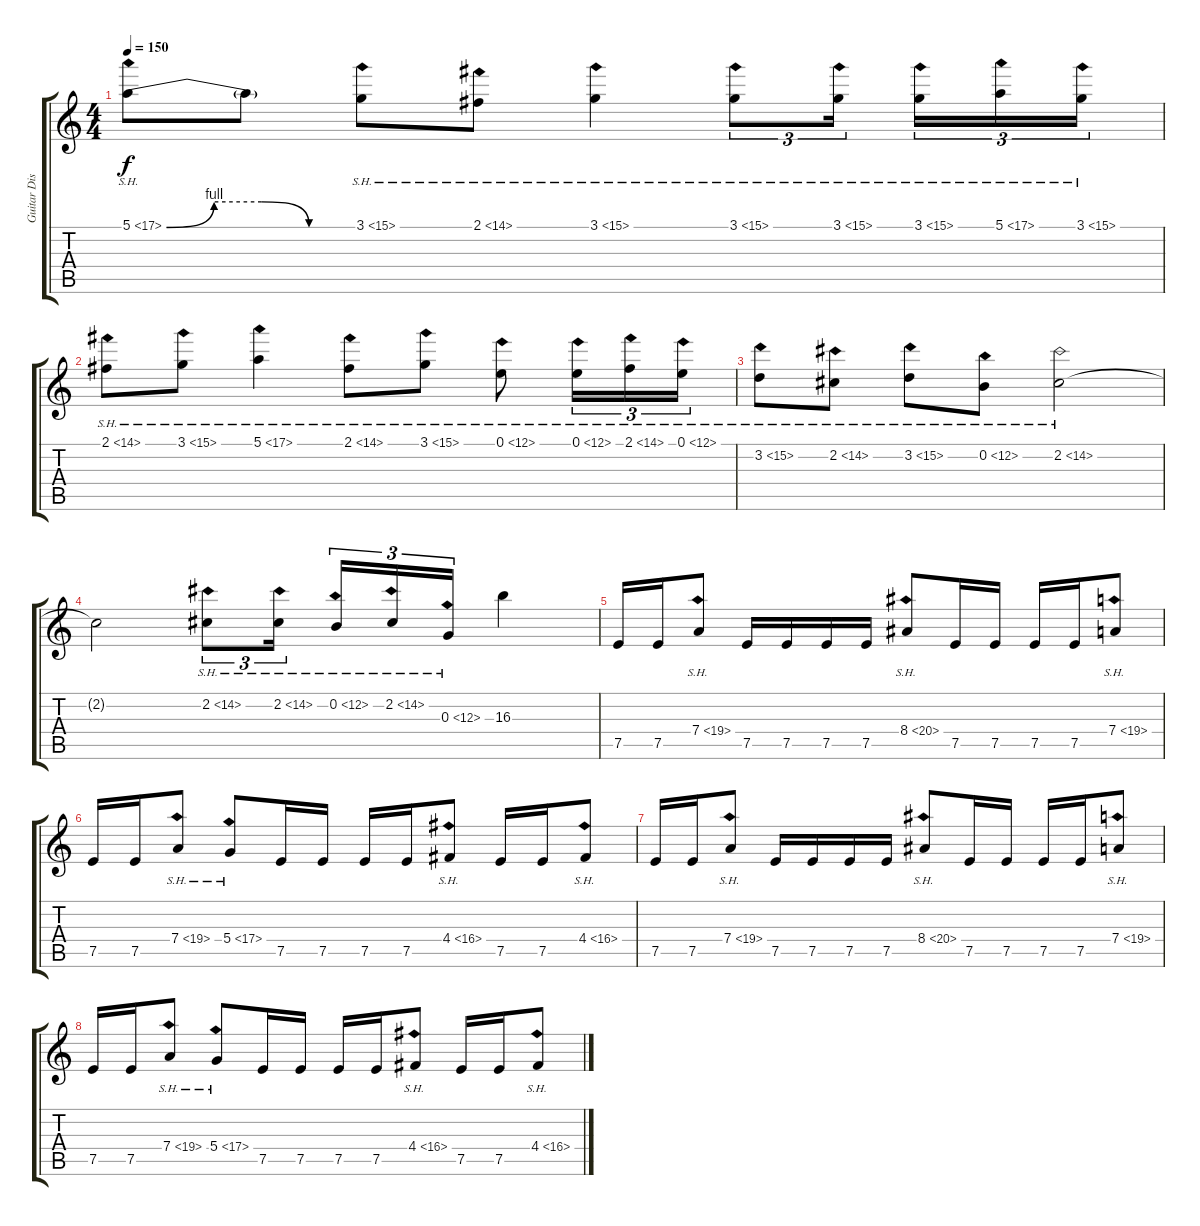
\track ("Guitar Distortion" "Guitar Dis") {instrument distortionguitar}
\staff {score tabs}
\tuning (E4 B3 G3 D3 A2 D2) {hide}
\ts (4 4)
\tempo 150
\clef g2
\ks c
5.1{be (custom 0 0 15 4 30 4 45 0 60 0) sh 12}.8{dy f} 5.1{t}.8 3.1{sh 12}.8 2.1{sh 12}.8 3.1{sh 12}.4 3.1{sh 12}.8{tu (3 2)} 3.1{sh 12}.16{tu (3 2)} 3.1{sh 12}.16{tu (3 2)} 5.1{sh 12}.16{tu (3 2)} 3.1{sh 12}.16{tu (3 2)} |
2.1{sh 12}.8 3.1{sh 12}.8 5.1{sh 12}.4 2.1{sh 12}.8 3.1{sh 12}.8 0.1{sh 12}.8 0.1{sh 12}.16{tu (3 2)} 2.1{sh 12}.16{tu (3 2)} 0.1{sh 12}.16{tu (3 2)} |
3.2{sh 12}.8 2.2{sh 12}.8 3.2{sh 12}.8 0.2{sh 12}.8 2.2{sh 12}.2 |
2.2{t}.2 2.2{sh 12}.8{tu (3 2)} 2.2{sh 12}.16{tu (3 2)} 0.2{sh 12}.16{tu (3 2)} 2.2{sh 12}.16{tu (3 2)} 0.3{sh 12}.16{tu (3 2)} 16.3.4 |
7.5.16 7.5.16 7.4{sh 12}.8 7.5.16 7.5.16 7.5.16 7.5.16 8.4{sh 12}.8 7.5.16 7.5.16 7.5.16 7.5.16 7.4{sh 12}.8 |
7.5.16 7.5.16 7.4{sh 12}.8 5.4{sh 12}.8 7.5.16 7.5.16 7.5.16 7.5.16 4.4{sh 12}.8 7.5.16 7.5.16 4.4{sh 12}.8 |
7.5.16 7.5.16 7.4{sh 12}.8 7.5.16 7.5.16 7.5.16 7.5.16 8.4{sh 12}.8 7.5.16 7.5.16 7.5.16 7.5.16 7.4{sh 12}.8 |
7.5.16 7.5.16 7.4{sh 12}.8 5.4{sh 12}.8 7.5.16 7.5.16 7.5.16 7.5.16 4.4{sh 12}.8 7.5.16 7.5.16 4.4{sh 12}.8
